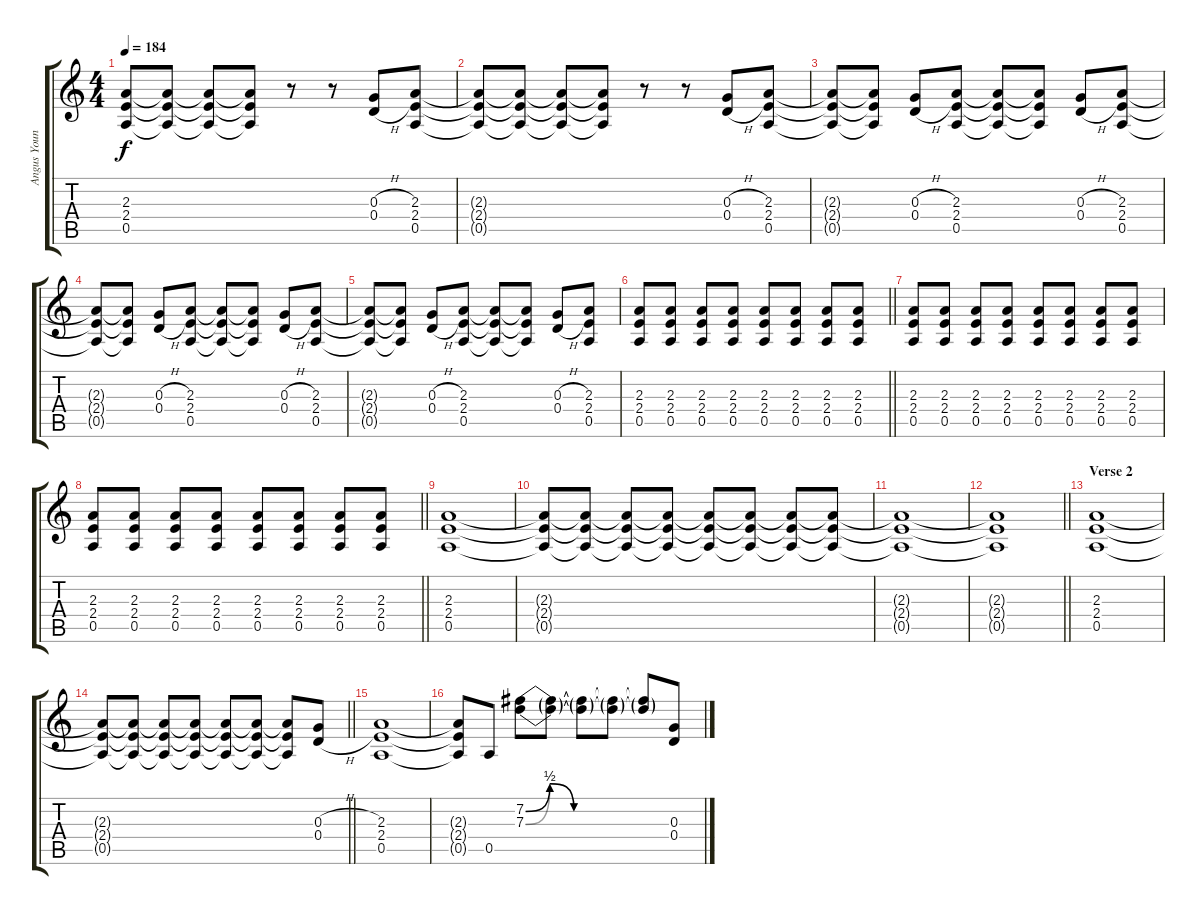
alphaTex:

\track ("Angus Young" "Angus Youn") {instrument distortionguitar}
\staff {score tabs}
\tuning (E4 B3 G3 D3 A2 E2) {hide}
\ts (4 4)
\tempo 184
\clef g2
\ks c
(2.3{t} 2.4{t} 0.5{t}).8{dy f} (2.3{t} 2.4{t} 0.5{t}).8 (2.3{t} 2.4{t} 0.5{t}).8 (2.3{t} 2.4{t} 0.5{t}).8 r.8 r.8 (0.3{h} 0.4{h}).8 (2.3 2.4 0.5).8 |
(2.3{t} 2.4{t} 0.5{t}).8 (2.3{t} 2.4{t} 0.5{t}).8 (2.3{t} 2.4{t} 0.5{t}).8 (2.3{t} 2.4{t} 0.5{t}).8 r.8 r.8 (0.3{h} 0.4{h}).8 (2.3 2.4 0.5).8 |
(2.3{t} 2.4{t} 0.5{t}).8 (2.3{t} 2.4{t} 0.5{t}).8 (0.3{h} 0.4{h}).8 (2.3 2.4 0.5).8 (2.3{t} 2.4{t} 0.5{t}).8 (2.3{t} 2.4{t} 0.5{t}).8 (0.3{h} 0.4{h}).8 (2.3 2.4 0.5).8 |
(2.3{t} 2.4{t} 0.5{t}).8 (2.3{t} 2.4{t} 0.5{t}).8 (0.3{h} 0.4{h}).8 (2.3 2.4 0.5).8 (2.3{t} 2.4{t} 0.5{t}).8 (2.3{t} 2.4{t} 0.5{t}).8 (0.3{h} 0.4{h}).8 (2.3 2.4 0.5).8 |
(2.3{t} 2.4{t} 0.5{t}).8 (2.3{t} 2.4{t} 0.5{t}).8 (0.3{h} 0.4{h}).8 (2.3 2.4 0.5).8 (2.3{t} 2.4{t} 0.5{t}).8 (2.3{t} 2.4{t} 0.5{t}).8 (0.3{h} 0.4{h}).8 (2.3 2.4 0.5).8 |
\barLineRight lightlight
(2.3 2.4 0.5).8 (2.3 2.4 0.5).8 (2.3 2.4 0.5).8 (2.3 2.4 0.5).8 (2.3 2.4 0.5).8 (2.3 2.4 0.5).8 (2.3 2.4 0.5).8 (2.3 2.4 0.5).8 |
(2.3 2.4 0.5).8 (2.3 2.4 0.5).8 (2.3 2.4 0.5).8 (2.3 2.4 0.5).8 (2.3 2.4 0.5).8 (2.3 2.4 0.5).8 (2.3 2.4 0.5).8 (2.3 2.4 0.5).8 |
\barLineRight lightlight
(2.3 2.4 0.5).8 (2.3 2.4 0.5).8 (2.3 2.4 0.5).8 (2.3 2.4 0.5).8 (2.3 2.4 0.5).8 (2.3 2.4 0.5).8 (2.3 2.4 0.5).8 (2.3 2.4 0.5).8 |
(2.3 2.4 0.5).1 |
(2.3{t} 2.4{t} 0.5{t}).8 (2.3{t} 2.4{t} 0.5{t}).8 (2.3{t} 2.4{t} 0.5{t}).8 (2.3{t} 2.4{t} 0.5{t}).8 (2.3{t} 2.4{t} 0.5{t}).8 (2.3{t} 2.4{t} 0.5{t}).8 (2.3{t} 2.4{t} 0.5{t}).8 (2.3{t} 2.4{t} 0.5{t}).8 |
(2.3{t} 2.4{t} 0.5{t}).1 |
\barLineRight lightlight
(2.3{t} 2.4{t} 0.5{t}).1 |
\section ("" "Verse 2")
(2.3 2.4 0.5).1 |
\barLineRight lightlight
(2.3{t} 2.4{t} 0.5{t}).8 (2.3{t} 2.4{t} 0.5{t}).8 (2.3{t} 2.4{t} 0.5{t}).8 (2.3{t} 2.4{t} 0.5{t}).8 (2.3{t} 2.4{t} 0.5{t}).8 (2.3{t} 2.4{t} 0.5{t}).8 (2.3{t} 2.4{t} 0.5{t}).8 (0.3{h} 0.4{h}).8 |
(2.3 2.4 0.5).1 |
(2.3{t} 2.4{t} 0.5{t}).8 0.5.8 (7.2{be (custom 0 0 10 2 20 0 30 0 45 0 60 0)} 7.3{be (custom 0 0 10 2 20 0 30 0 45 0 60 0)}).8 (7.2{t} 7.3{t}).8 (7.2{t} 7.3{t}).8 (7.2{t} 7.3{t}).8 (7.2{t} 7.3{t}).8 (0.3{h} 0.4{h}).8
